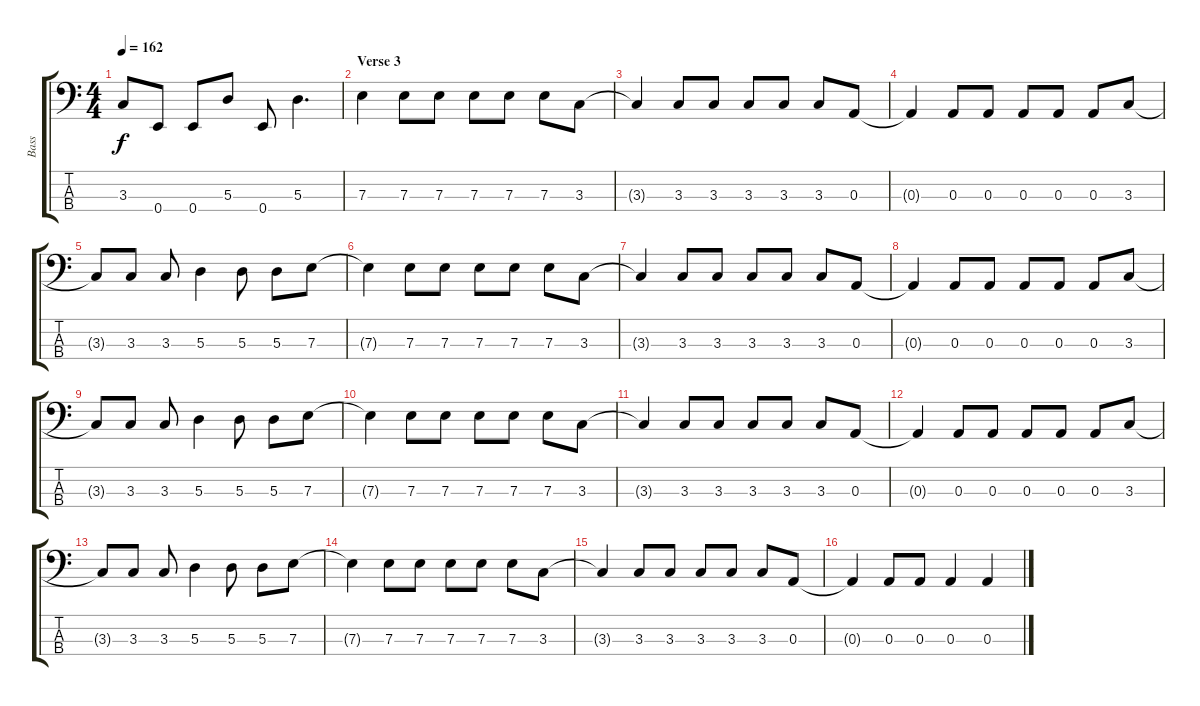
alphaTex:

\track ("Bass" "Bass") {instrument electricbassfinger}
\staff {score tabs}
\tuning (G2 D2 A1 E1) {hide}
\ts (4 4)
\tempo 162
\clef f4
\ks c
3.3.8{dy f} 0.4.8 0.4.8 5.3.8 0.4.8 5.3.4{d} |
\section ("" "Verse 3")
7.3.4 7.3.8 7.3.8 7.3.8 7.3.8 7.3.8 3.3.8 |
3.3{t}.4 3.3.8 3.3.8 3.3.8 3.3.8 3.3.8 0.3.8 |
0.3{t}.4 0.3.8 0.3.8 0.3.8 0.3.8 0.3.8 3.3.8 |
3.3{t}.8 3.3.8 3.3.8 5.3.4 5.3.8 5.3.8 7.3.8 |
7.3{t}.4 7.3.8 7.3.8 7.3.8 7.3.8 7.3.8 3.3.8 |
3.3{t}.4 3.3.8 3.3.8 3.3.8 3.3.8 3.3.8 0.3.8 |
0.3{t}.4 0.3.8 0.3.8 0.3.8 0.3.8 0.3.8 3.3.8 |
3.3{t}.8 3.3.8 3.3.8 5.3.4 5.3.8 5.3.8 7.3.8 |
7.3{t}.4 7.3.8 7.3.8 7.3.8 7.3.8 7.3.8 3.3.8 |
3.3{t}.4 3.3.8 3.3.8 3.3.8 3.3.8 3.3.8 0.3.8 |
0.3{t}.4 0.3.8 0.3.8 0.3.8 0.3.8 0.3.8 3.3.8 |
3.3{t}.8 3.3.8 3.3.8 5.3.4 5.3.8 5.3.8 7.3.8 |
7.3{t}.4 7.3.8 7.3.8 7.3.8 7.3.8 7.3.8 3.3.8 |
3.3{t}.4 3.3.8 3.3.8 3.3.8 3.3.8 3.3.8 0.3.8 |
0.3{t}.4 0.3.8 0.3.8 0.3.4 0.3.4
